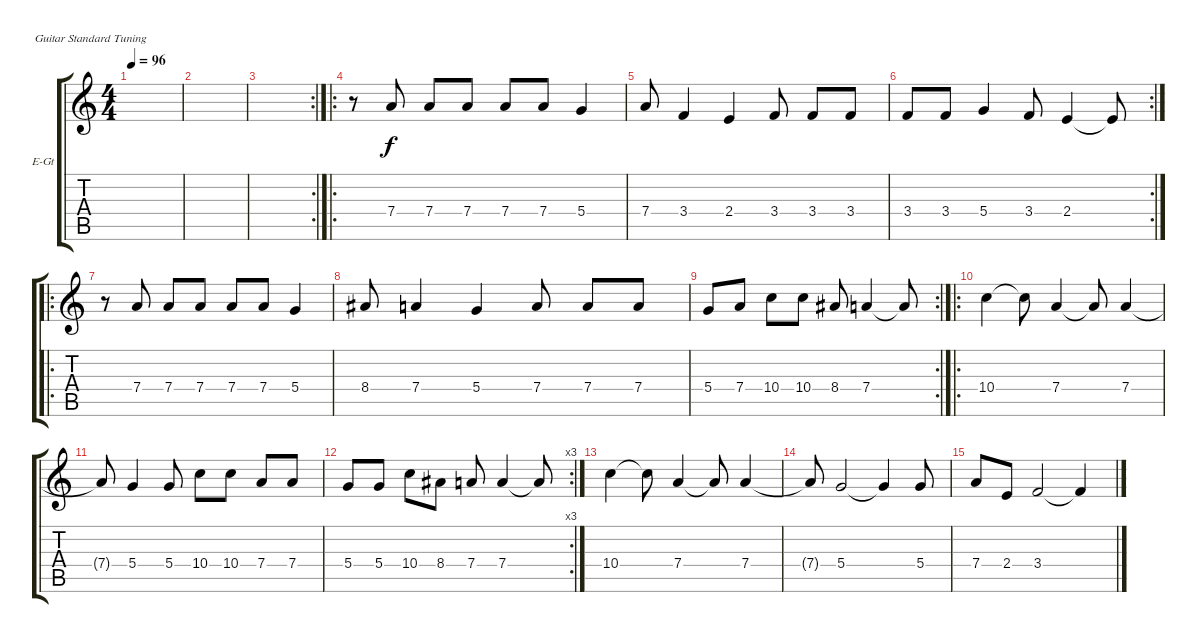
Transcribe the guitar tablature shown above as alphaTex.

\bracketExtendMode groupsimilarinstruments
\firstSystemTrackNameOrientation horizontal
\otherSystemsTrackNameOrientation horizontal
\track ("Electric Guitar" "E-Gt") {instrument electricguitarjazz}
\staff {score tabs}
\tuning (E4 B3 G3 D3 A2 E2)
\ts (4 4)
\beaming (8 2 2 2 2)
\tempo 96
\clef g2
\scale
0.473684
\ks c
|
\scale
0.251012 |
\rc 2
\scale
0.275304 |
\ro
\scale
0.333333 r.8 7.4.8 7.4.8 7.4.8 7.4.8 7.4.8 5.4.4 |
\scale
0.333333 7.4.8 3.4.4 2.4.4 3.4.8 3.4.8 3.4.8 |
\rc 2
\scale
0.333333 3.4.8 3.4.8 5.4.4 3.4.8 2.4.4 2.4{t}.8 |
\ro
r.8 7.4.8 7.4.8 7.4.8 7.4.8 7.4.8 5.4.4 |
8.4.8 7.4.4 5.4.4 7.4.8 7.4.8 7.4.8 |
\rc 2
5.4.8 7.4.8 10.4.8 10.4.8 8.4.8 7.4.4 7.4{t}.8 |
\ro
10.4.4 10.4{t}.8 7.4.4 7.4{t}.8 7.4.4 |
7.4{t}.8 5.4.4 5.4.8 10.4.8 10.4.8 7.4.8 7.4.8 |
\rc 3
5.4.8 5.4.8 10.4.8 8.4.8 7.4.8 7.4.4 7.4{t}.8 |
10.4.4 10.4{t}.8 7.4.4 7.4{t}.8 7.4.4 |
7.4{t}.8 5.4.2 5.4{t}.4 5.4.8 |
7.4.8 2.4.8 3.4.2 3.4{t}.4
